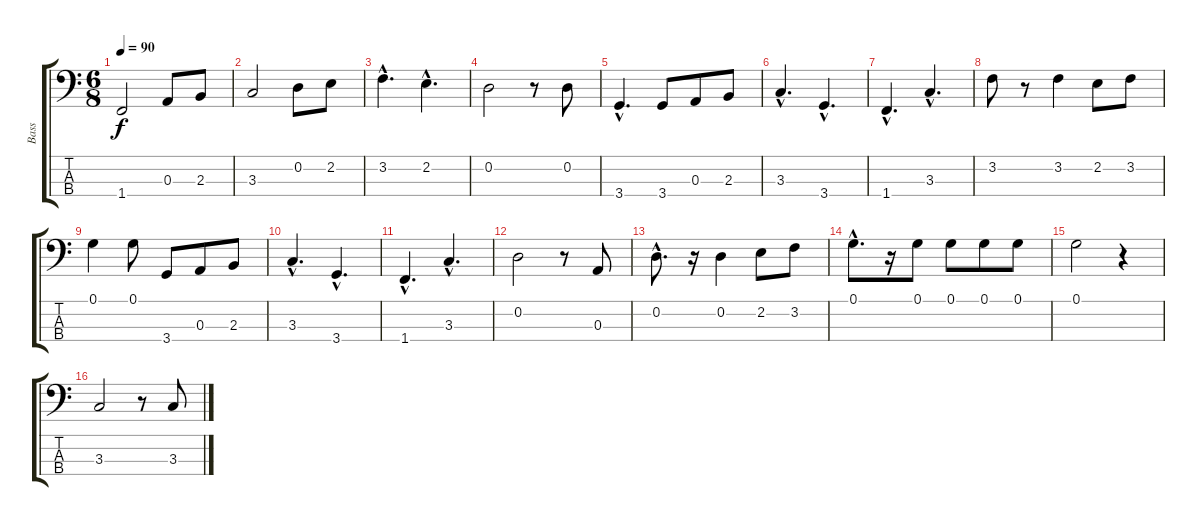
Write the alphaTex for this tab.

\track ("Bass" "Bass") {instrument fretlessbass}
\staff {score tabs}
\tuning (G2 D2 A1 E1) {hide}
\ts (6 8)
\tempo 90
\clef f4
\ks c
1.4.2{dy f} 0.3.8 2.3.8 |
3.3.2 0.2.8 2.2.8 |
3.2{hac}.4{d} 2.2{hac}.4{d} |
0.2.2 r.8 0.2.8 |
3.4{hac}.4{d} 3.4.8 0.3.8 2.3.8 |
3.3{hac}.4{d} 3.4{hac}.4{d} |
1.4{hac}.4{d} 3.3{hac}.4{d} |
3.2.8 r.8 3.2.4 2.2.8 3.2.8 |
0.1.4 0.1.8 3.4.8 0.3.8 2.3.8 |
3.3{hac}.4{d} 3.4{hac}.4{d} |
1.4{hac}.4{d} 3.3{hac}.4{d} |
0.2.2 r.8 0.3.8 |
0.2{hac}.8{d} r.16 0.2.4 2.2.8 3.2.8 |
0.1{hac}.8{d} r.16 0.1.8 0.1.8 0.1.8 0.1.8 |
0.1.2 r.4 |
3.3.2 r.8 3.3.8
